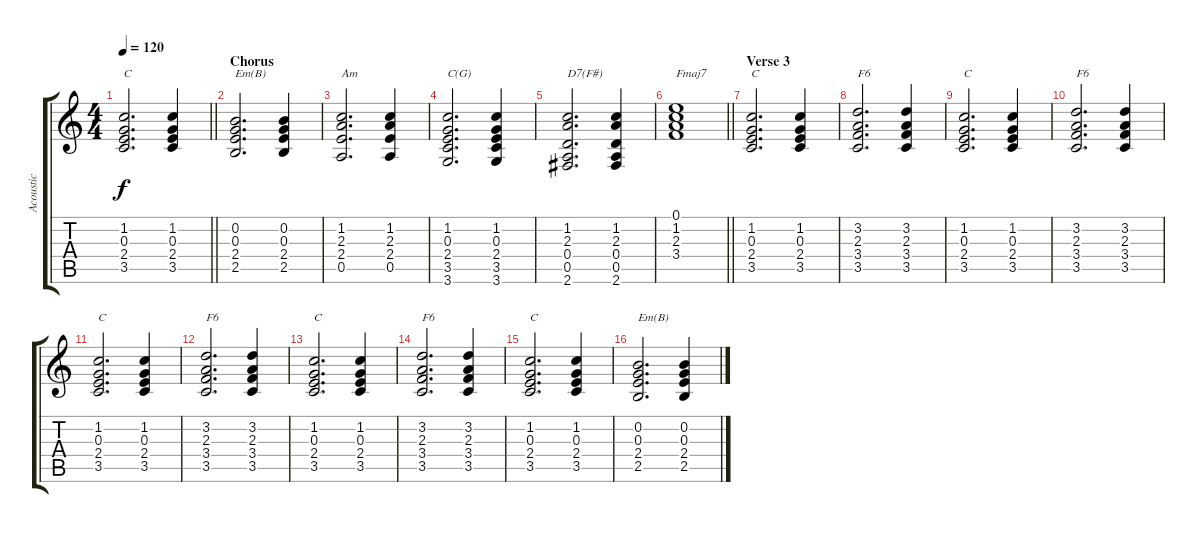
\track ("Acoustic" "Acoustic") {instrument acousticguitarsteel}
\staff {score tabs}
\tuning (E4 B3 G3 D3 A2 E2) {hide}
\ts (4 4)
\tempo 120
\clef g2
\barLineRight lightlight
\ks c
(1.2 0.3 2.4 3.5).2{d txt "C" dy f} (1.2 0.3 2.4 3.5).4 |
\section ("" "Chorus")
(0.2 0.3 2.4 2.5).2{d txt "Em(B)"} (0.2 0.3 2.4 2.5).4 |
(1.2 2.3 2.4 0.5).2{d txt "Am"} (1.2 2.3 2.4 0.5).4 |
(1.2 0.3 2.4 3.5 3.6).2{d txt "C(G)"} (1.2 0.3 2.4 3.5 3.6).4 |
(1.2 2.3 0.4 0.5 2.6).2{d txt "D7(F#)"} (1.2 2.3 0.4 0.5 2.6).4 |
\barLineRight lightlight
(0.1 1.2 2.3 3.4).1{txt "Fmaj7"} |
\section ("" "Verse 3")
(1.2 0.3 2.4 3.5).2{d txt "C"} (1.2 0.3 2.4 3.5).4 |
(3.2 2.3 3.4 3.5).2{d txt "F6"} (3.2 2.3 3.4 3.5).4 |
(1.2 0.3 2.4 3.5).2{d txt "C"} (1.2 0.3 2.4 3.5).4 |
(3.2 2.3 3.4 3.5).2{d txt "F6"} (3.2 2.3 3.4 3.5).4 |
(1.2 0.3 2.4 3.5).2{d txt "C"} (1.2 0.3 2.4 3.5).4 |
(3.2 2.3 3.4 3.5).2{d txt "F6"} (3.2 2.3 3.4 3.5).4 |
(1.2 0.3 2.4 3.5).2{d txt "C"} (1.2 0.3 2.4 3.5).4 |
(3.2 2.3 3.4 3.5).2{d txt "F6"} (3.2 2.3 3.4 3.5).4 |
(1.2 0.3 2.4 3.5).2{d txt "C"} (1.2 0.3 2.4 3.5).4 |
(0.2 0.3 2.4 2.5).2{d txt "Em(B)"} (0.2 0.3 2.4 2.5).4
